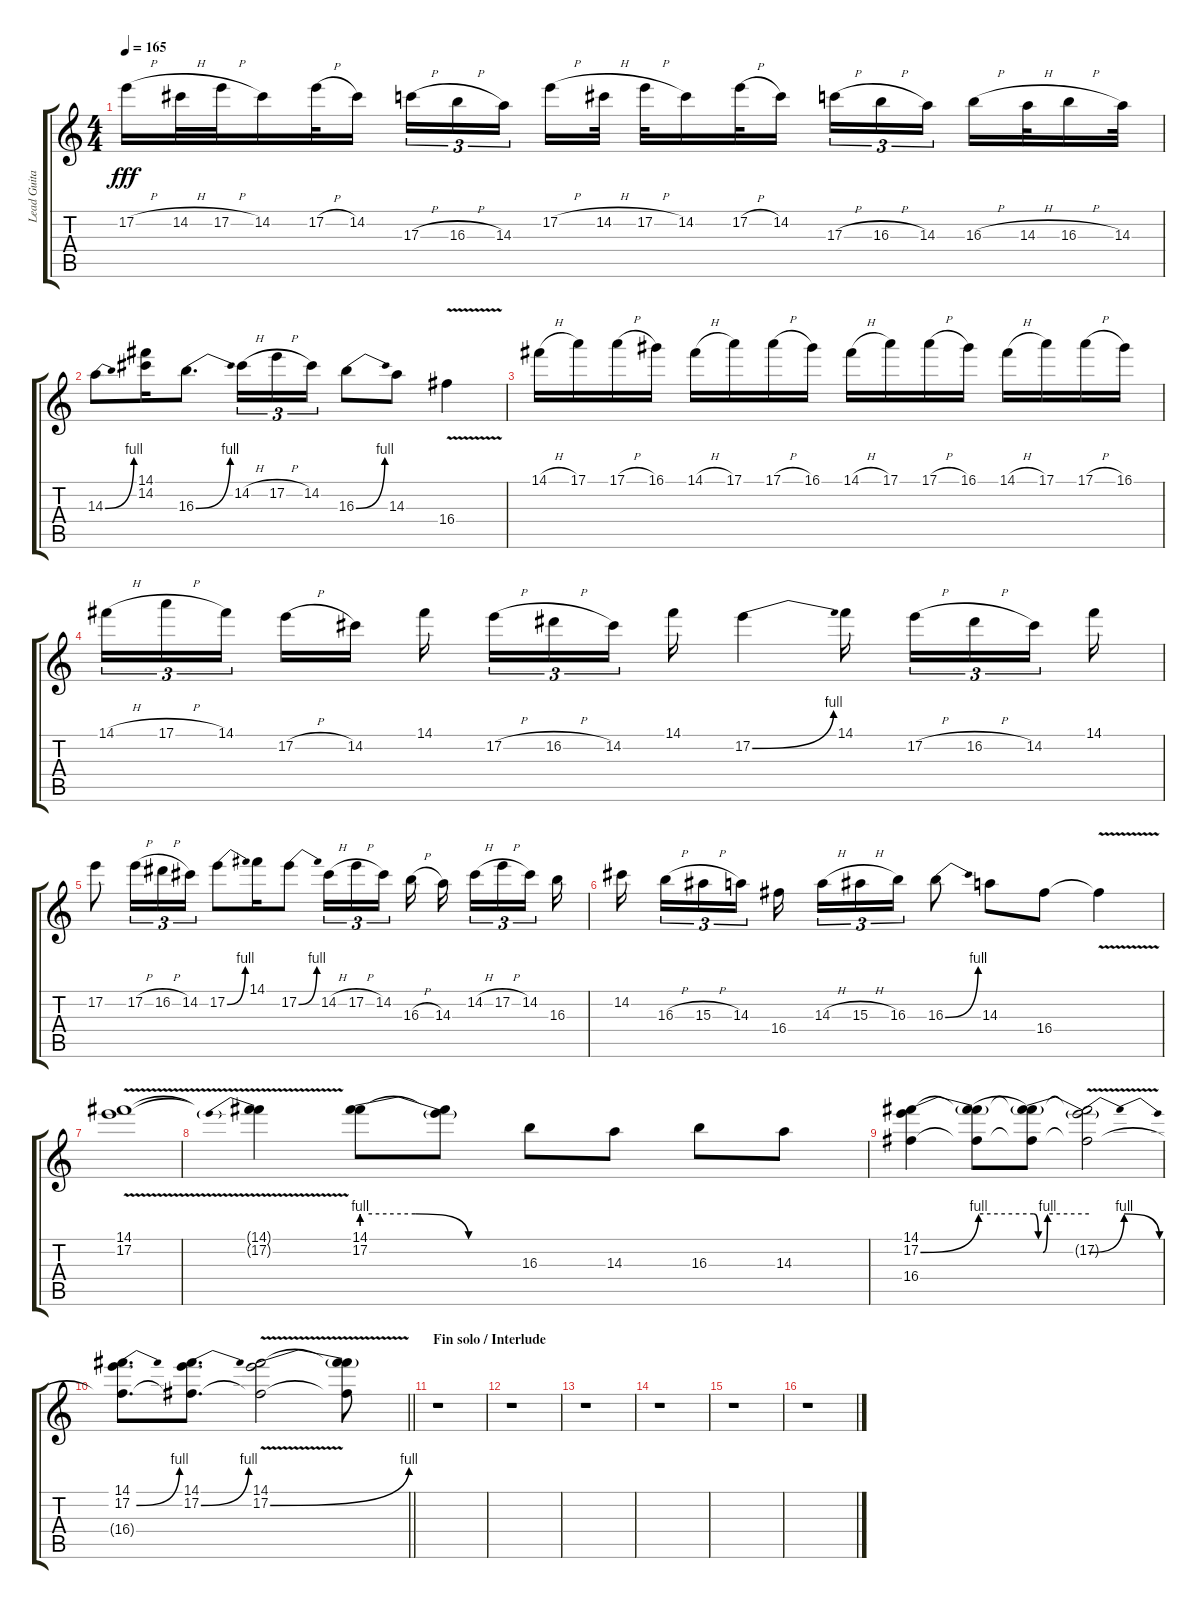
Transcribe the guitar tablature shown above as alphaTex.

\track ("Lead Guitar" "Lead Guita") {instrument overdrivenguitar}
\staff {score tabs}
\tuning (E4 B3 G3 D3 A2 E2) {hide}
\ts (4 4)
\tempo 165
\clef g2
\ks c
17.2{h}.16{dy fff} 14.2{h}.32 17.2{h}.32 14.2.16 17.2{h}.32 14.2.16 17.3{h}.16{tu (3 2)} 16.3{h}.16{tu (3 2)} 14.3.16{tu (3 2) beam splitsecondary} 17.2{h}.16 14.2{h}.32 17.2{h}.32 14.2.16 17.2{h}.32 14.2.16{beam splitsecondary} 17.3{h}.16{tu (3 2)} 16.3{h}.16{tu (3 2)} 14.3.16{tu (3 2) beam splitsecondary} 16.3{h}.16 14.3{h}.32 16.3{h}.16 14.3.32 |
14.3{be (bend 0 0 60 4)}.8 (14.1 14.2).16 16.3{be (bend 0 0 60 4)}.8{d} 14.2{h}.16{tu (3 2)} 17.2{h}.16{tu (3 2)} 14.2.16{tu (3 2)} 16.3{be (bend 0 0 60 4)}.8 14.3.8 16.4{v}.4 |
14.1{h}.16 17.1.16 17.1{h}.16 16.1.16 14.1{h}.16 17.1.16 17.1{h}.16 16.1.16 14.1{h}.16 17.1.16 17.1{h}.16 16.1.16 14.1{h}.16 17.1.16 17.1{h}.16 16.1.16 |
14.1{h}.16{tu (3 2)} 17.1{h}.16{tu (3 2)} 14.1.16{tu (3 2) beam splitsecondary} 17.2{h}.16 14.2.16 14.1.16{beam splitsecondary} 17.2{h}.16{tu (3 2)} 16.2{h}.16{tu (3 2)} 14.2.16{tu (3 2) beam splitsecondary} 14.1.16 17.2{be (bend 0 0 60 4)}.4 14.1.16{beam splitsecondary} 17.2{h}.16{tu (3 2)} 16.2{h}.16{tu (3 2)} 14.2.16{tu (3 2) beam splitsecondary} 14.1.16 |
17.2.8 17.2{h}.16{tu (3 2)} 16.2{h}.16{tu (3 2)} 14.2.16{tu (3 2)} 17.2{be (bend 0 0 60 4)}.8 14.1.16 17.2{be (bend 0 0 60 4)}.8 14.2{h}.16{tu (3 2)} 17.2{h}.16{tu (3 2)} 14.2.16{tu (3 2) beam splitsecondary} 16.3{h}.16 14.3.16{beam splitsecondary} 14.2{h}.16{tu (3 2)} 17.2{h}.16{tu (3 2)} 14.2.16{tu (3 2) beam splitsecondary} 16.3.16 |
14.2.16{beam splitsecondary} 16.3{h}.16{tu (3 2)} 15.3{h}.16{tu (3 2)} 14.3.16{tu (3 2) beam splitsecondary} 16.4.16 14.3{h}.16{tu (3 2)} 15.3{h}.16{tu (3 2)} 16.3.16{tu (3 2)} 16.3{be (bend 0 0 60 4)}.8 14.3.8 16.4.8 16.4{v t}.4 |
(14.1{v} 17.2{v}).1 |
(14.1{t} 17.2{be (prebend 0 4 60 4) t}).4 (14.1 17.2{be (custom 0 4 20 4 40 0 60 0)}).8 (14.1{t} 17.2{t}).8 16.3.8 14.3.8 16.3.8 14.3.8 |
(14.1 17.2{be (bend 0 0 60 4)} 16.4).4 (14.1{t} 17.2{be (hold 0 4 60 4) t} 16.4{t}).8 (14.1{t} 17.2{be (custom 0 4 5 0 10 0 15 4 60 4) t} 16.4{t}).8 (14.1{t} 17.2{be (bendrelease 0 0 15 4 45 4 60 0) v t} 16.4{t}).2 |
\barLineRight lightlight
(14.1 17.2{be (bend 0 0 60 4)} 16.4{t}).8{d} (14.1 17.2{be (bend 0 0 60 4)} 16.4{t}).8{d} (14.1 17.2{be (bend 0 0 60 4) v} 16.4{t}).2 (14.1{t} 17.2{t} 16.4{t}).8 |
\section ("" "Fin solo / Interlude")
r.1 |
r.1 |
r.1 |
r.1 |
r.1 |
r.1
